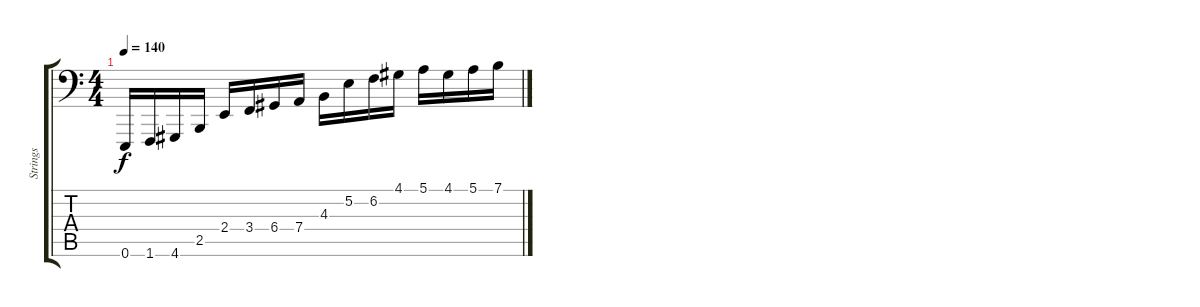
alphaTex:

\track ("Strings" "Strings") {instrument stringensemble1}
\staff {score tabs}
\tuning (E3 B2 G2 D2 A1 E1) {hide}
\ts (4 4)
\tempo 140
\clef f4
\ks c
0.6.16{dy f instrument stringensemble1} 1.6.16 4.6.16 2.5.16 2.4.16 3.4.16 6.4.16 7.4.16 4.3.16 5.2.16 6.2.16 4.1.16 5.1.16 4.1.16 5.1.16 7.1.16
